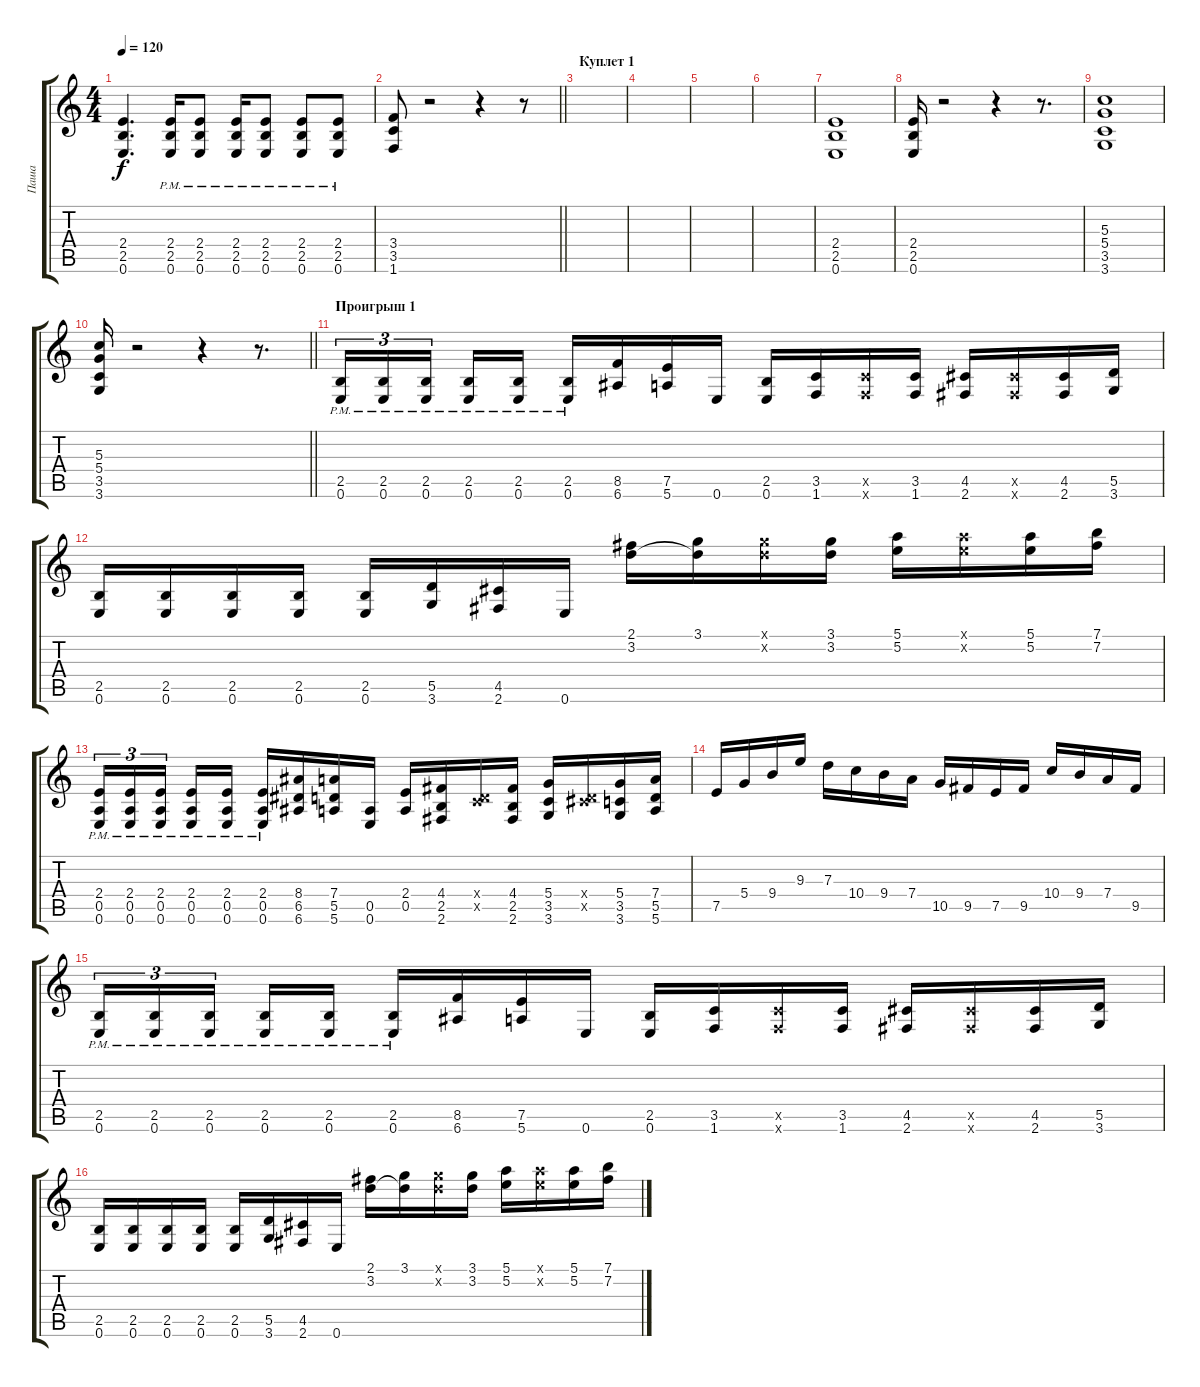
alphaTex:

\track ("Паша" "Паша") {instrument distortionguitar}
\staff {score tabs}
\tuning (E4 B3 G3 D3 A2 E2) {hide}
\ts (4 4)
\tempo 120
\clef g2
\ks c
(2.4 2.5 0.6).4{d dy f} (2.4{pm} 2.5{pm} 0.6{pm}).16 (2.4{pm} 2.5{pm} 0.6{pm}).8 (2.4{pm} 2.5{pm} 0.6{pm}).16 (2.4{pm} 2.5{pm} 0.6{pm}).8 (2.4{pm} 2.5{pm} 0.6{pm}).8 (2.4{pm} 2.5{pm} 0.6{pm}).8 |
\barLineRight lightlight
(3.4 3.5 1.6).8 r.2 r.4 r.8 |
\section ("" "Куплет 1")
|
|
|
|
(2.4 2.5 0.6).1 |
(2.4 2.5 0.6).16 r.2 r.4 r.8{d} |
(5.3 5.4 3.5 3.6).1 |
\barLineRight lightlight
(5.3 5.4 3.5 3.6).16 r.2 r.4 r.8{d} |
\section ("" "Проигрыш 1")
(2.5{pm} 0.6{pm}).16{tu (3 2)} (2.5{pm} 0.6{pm}).16{tu (3 2)} (2.5{pm} 0.6{pm}).16{tu (3 2) beam splitsecondary} (2.5{pm} 0.6{pm}).16 (2.5{pm} 0.6{pm}).16 (2.5{pm} 0.6{pm}).16 (8.5 6.6).16 (7.5 5.6).16 0.6.16 (2.5 0.6).16 (3.5 1.6).16 (3.5{x} 1.6{x}).16 (3.5 1.6).16 (4.5 2.6).16 (4.5{x} 2.6{x}).16 (4.5 2.6).16 (5.5 3.6).16 |
(2.5 0.6).16 (2.5 0.6).16 (2.5 0.6).16 (2.5 0.6).16 (2.5 0.6).16 (5.5 3.6).16 (4.5 2.6).16 0.6.16 (2.1 3.2).16 (3.1 3.2{t}).16 (3.1{x} 3.2{x}).16 (3.1 3.2).16 (5.1 5.2).16 (5.1{x} 5.2{x}).16 (5.1 5.2).16 (7.1 7.2).16 |
(2.4 0.5{pm} 0.6).16{tu (3 2)} (2.4 0.5{pm} 0.6).16{tu (3 2)} (2.4 0.5{pm} 0.6).16{tu (3 2) beam splitsecondary} (2.4 0.5{pm} 0.6).16 (2.4 0.5{pm} 0.6).16 (2.4 0.5{pm} 0.6).16 (8.4 6.5 6.6).16 (7.4 5.5 5.6).16 (0.5 0.6).16 (2.4 0.5).16 (4.4 2.5 2.6).16 (0.4{x} 3.5{x}).16 (4.4 2.5 2.6).16 (5.4 3.5 3.6).16 (0.4{x} 4.5{x}).16 (5.4 3.5 3.6).16 (7.4 5.5 5.6).16 |
7.5.16 5.4.16 9.4.16 9.3.16 7.3.16 10.4.16 9.4.16 7.4.16 10.5.16 9.5.16 7.5.16 9.5.16 10.4.16 9.4.16 7.4.16 9.5.16 |
(2.5{pm} 0.6{pm}).16{tu (3 2)} (2.5{pm} 0.6{pm}).16{tu (3 2)} (2.5{pm} 0.6{pm}).16{tu (3 2) beam splitsecondary} (2.5{pm} 0.6{pm}).16 (2.5{pm} 0.6{pm}).16 (2.5{pm} 0.6{pm}).16 (8.5 6.6).16 (7.5 5.6).16 0.6.16 (2.5 0.6).16 (3.5 1.6).16 (3.5{x} 1.6{x}).16 (3.5 1.6).16 (4.5 2.6).16 (4.5{x} 2.6{x}).16 (4.5 2.6).16 (5.5 3.6).16 |
(2.5 0.6).16 (2.5 0.6).16 (2.5 0.6).16 (2.5 0.6).16 (2.5 0.6).16 (5.5 3.6).16 (4.5 2.6).16 0.6.16 (2.1 3.2).16 (3.1 3.2{t}).16 (3.1{x} 3.2{x}).16 (3.1 3.2).16 (5.1 5.2).16 (5.1{x} 5.2{x}).16 (5.1 5.2).16 (7.1 7.2).16
